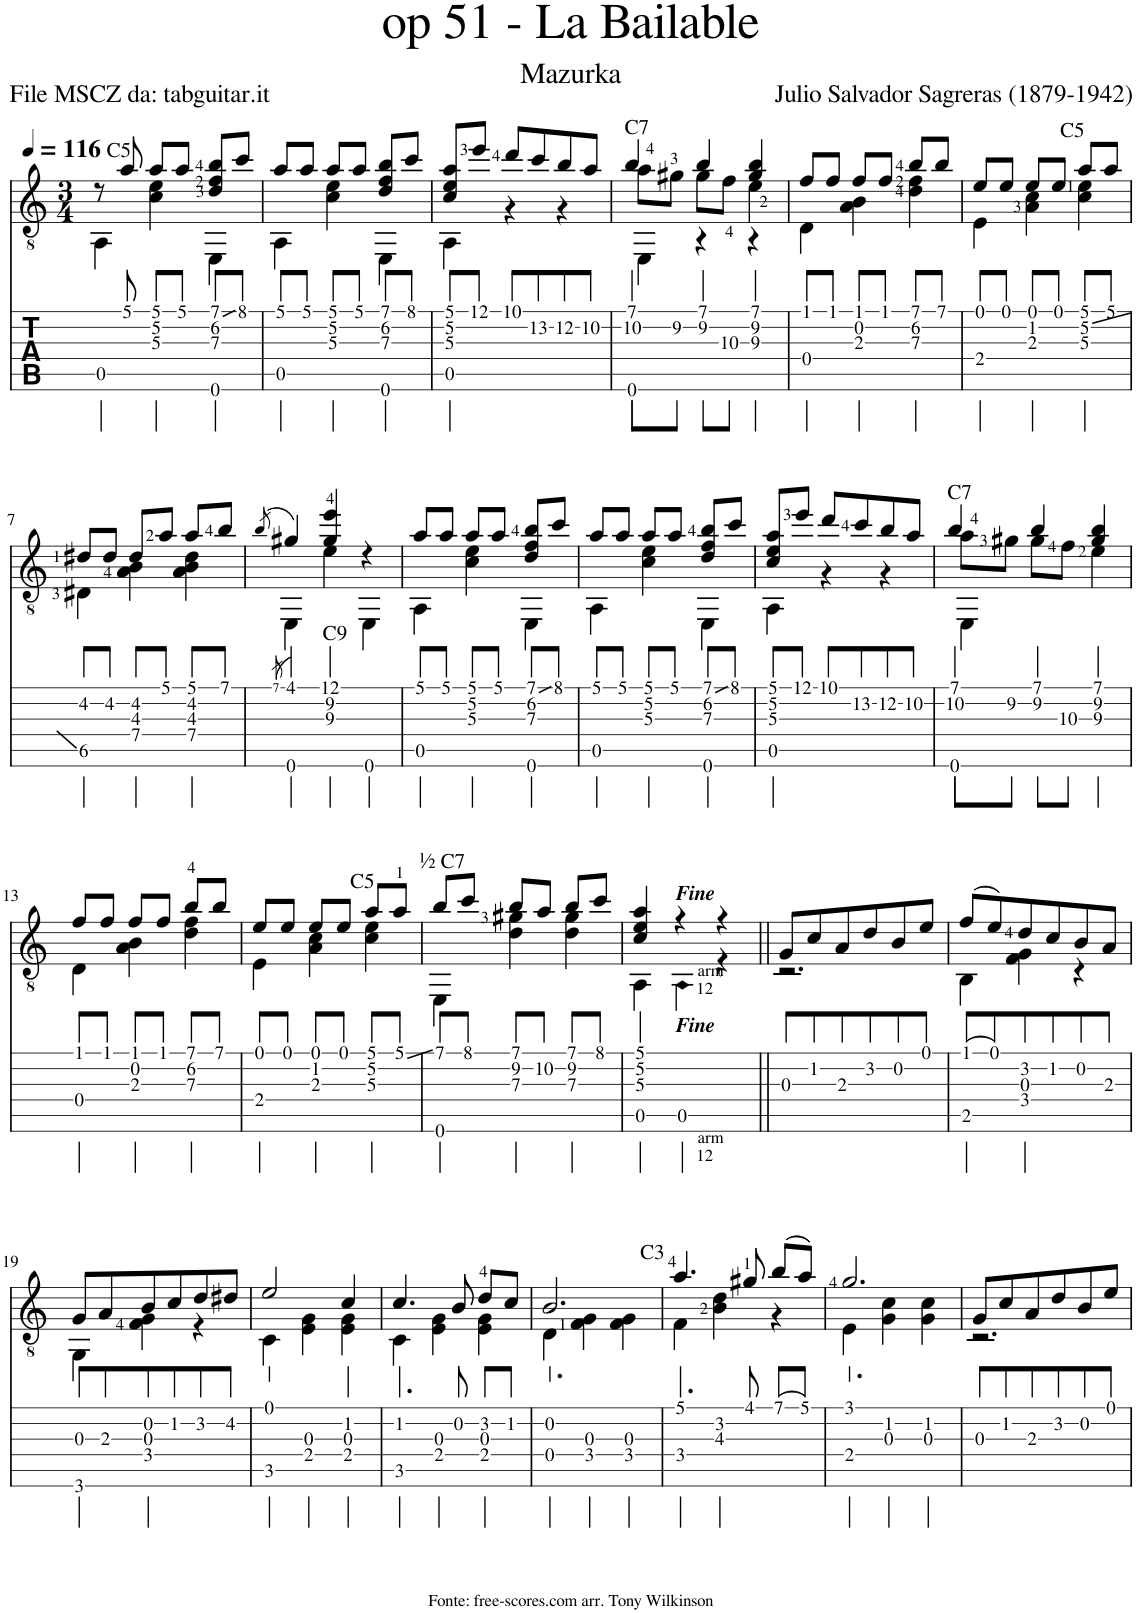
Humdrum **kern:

**kern	**kern
*part2	*part1
*staff2	*staff1
*I"Chitarra classica (Intavolatura)	*I"Chitarra classica, Guitar
*stria6	*
*	*clefGv2
*k[]	*k[]
*M3/4	*M3/4
*MM116	*MM116
=1	=1
*^	*^
!	!	!LO:TX:a:t=C5	!
8r	4AA\	8r	4AA\
8a/	.	8a/	.
8a/L	4c\ 4e\	8a/L	4c\ 4e\
8a/J	.	8a/J	.
8d/ 8f/ 8b/L	4EE\	8d/ 8f/ 8b/L	4EE\
8cc/J	.	8cc/J	.
=2	=2	=2	=2
8a/L	4AA\	8a/L	4AA\
8a/J	.	8a/J	.
8a/L	4c\ 4e\	8a/L	4c\ 4e\
8a/J	.	8a/J	.
8d/ 8f/ 8b/L	4EE\	8d/ 8f/ 8b/L	4EE\
8cc/J	.	8cc/J	.
=3	=3	=3	=3
8c/ 8e/ 8a/L	4AA\	8c/ 8e/ 8a/L	4AA\
8ee/J	.	8ee/J	.
8dd/L	4r	8dd/L	4r
8cc/	.	8cc/	.
8b/	4r	8b/	4r
8a/J	.	8a/J	.
=4	=4	=4	=4
*	*^	*	*^
!	!	!	!LO:TX:a:t=C7	!	!
4b/	8a\L	4EE\	4b/	8a\L	4EE\
.	8g#X\J	.	.	8g#X\J	.
4b/	8g#\L	4r	4b/	8g#\L	4r
.	8f\J	.	.	8f\J	.
4g#/ 4b/	4e\	4r	4g#/ 4b/	4e\	4r
*	*v	*v	*	*	*
*	*	*	*v	*v
=5	=5	=5	=5
8f/L	4D\	8f/L	4D\
8f/J	.	8f/J	.
8f/L	4A\ 4B\	8f/L	4A\ 4B\
8f/J	.	8f/J	.
8b/L	4d\ 4f\	8b/L	4d\ 4f\
8b/J	.	8b/J	.
=6	=6	=6	=6
8e/L	4E\	8e/L	4E\
8e/J	.	8e/J	.
8e/L	4A\ 4c\	8e/L	4A\ 4c\
8e/J	.	8e/J	.
!	!	!LO:TX:a:t=C5	!
8a/L	4c\ 4e\	8a/L	4c\ 4e\
8a/J	.	8a/J	.
!!LO:LB:g=z	!!
=7	=7	=7	=7
8d#X/L	4D#X\	8d#X/L	4D#X\
8d#/J	.	8d#/J	.
8d#/L	4A\ 4B\	8d#/L	4A\ 4B\
8a/J	.	8a/J	.
8a/L	4A\ 4B\ 4d#\	8a/L	4A\ 4B\ 4d#\
8b/J	.	8b/J	.
=8	=8	=8	=8
(8qb/	.	(8qb/	.
4g#X/)	4EE\	4g#X/)	4EE\
!LO:TX:a:t=C9	!	!	!
4g#/ 4ee/	4e\	4g#/ 4ee/	4e\
4r	4EE\	4r	4EE\
=9	=9	=9	=9
8a/L	4AA\	8a/L	4AA\
8a/J	.	8a/J	.
8a/L	4c\ 4e\	8a/L	4c\ 4e\
8a/J	.	8a/J	.
8d/ 8f/ 8b/L	4EE\	8d/ 8f/ 8b/L	4EE\
8cc/J	.	8cc/J	.
=10	=10	=10	=10
8a/L	4AA\	8a/L	4AA\
8a/J	.	8a/J	.
8a/L	4c\ 4e\	8a/L	4c\ 4e\
8a/J	.	8a/J	.
8d/ 8f/ 8b/L	4EE\	8d/ 8f/ 8b/L	4EE\
8cc/J	.	8cc/J	.
=11	=11	=11	=11
8c/ 8e/ 8a/L	4AA\	8c/ 8e/ 8a/L	4AA\
8ee/J	.	8ee/J	.
8dd/L	4r	8dd/L	4r
8cc/	.	8cc/	.
8b/	4r	8b/	4r
8a/J	.	8a/J	.
=12	=12	=12	=12
*	*^	*	*^
!	!	!	!LO:TX:a:t=C7	!	!
4b/	8a\L	4EE\	4b/	8a\L	4EE\
.	8g#X\J	.	.	8g#X\J	.
4b/	8g#\L	2ryy	4b/	8g#\L	2ryy
.	8f\J	.	.	8f\J	.
4g#/ 4b/	4e\	.	4g#/ 4b/	4e\	.
*	*v	*v	*	*	*
*	*	*	*v	*v
!!LO:LB:g=z
=13	=13	=13	=13
8f/L	4D\	8f/L	4D\
8f/J	.	8f/J	.
8f/L	4A\ 4B\	8f/L	4A\ 4B\
8f/J	.	8f/J	.
8b/L	4d\ 4f\	8b/L	4d\ 4f\
8b/J	.	8b/J	.
=14	=14	=14	=14
8e/L	4E\	8e/L	4E\
8e/J	.	8e/J	.
8e/L	4A\ 4c\	8e/L	4A\ 4c\
8e/J	.	8e/J	.
!	!	!LO:TX:a:t=C5	!
8a/L	4c\ 4e\	8a/L	4c\ 4e\
8a/J	.	8a/J	.
=15	=15	=15	=15
!	!	!LO:TX:a:t=½ C7	!
8b/L	4EE\	8b/L	4EE\
8cc/J	.	8cc/J	.
8b/L	4d\ 4g#X\	8b/L	4d\ 4g#X\
8a/J	.	8a/J	.
8b/L	4d\ 4g#\	8b/L	4d\ 4g#\
8cc/J	.	8cc/J	.
=16	=16	=16	=16
4c/ 4e/ 4a/	4AA\	4c/ 4e/ 4a/	4AA\
!	!	!LO:TX:b:t=arm	!
!	!	!LO:TX:b:t=12	!
!LO:TX:b:t=arm	!	!	!
!LO:TX:b:t=12	!	!	!
4r	4AA\	4r	4AA\
4r	4r	4r	4r
=17||	=17||	=17||	=17||
8G/L	2.r	8G/L	2.r
8c/	.	8c/	.
8A/	.	8A/	.
8d/	.	8d/	.
8B/	.	8B/	.
8e/J	.	8e/J	.
=18	=18	=18	=18
(8f/L	4BB\	(8f/L	4BB\
8e/)	.	8e/)	.
8d/	4F\ 4G\	8d/	4F\ 4G\
8c/	.	8c/	.
8B/	4r	8B/	4r
8A/J	.	8A/J	.
!!LO:LB:g=z	!!
=19	=19	=19	=19
8G/L	4GG\	8G/L	4GG\
8A/	.	8A/	.
8B/	4F\ 4G\	8B/	4F\ 4G\
8c/	.	8c/	.
8d/	4r	8d/	4r
8d#X/J	.	8d#X/J	.
=20	=20	=20	=20
2e/	4C\	2e/	4C\
.	4E\ 4G\	.	4E\ 4G\
4c/	4E\ 4G\	4c/	4E\ 4G\
=21	=21	=21	=21
4.c/	4C\	4.c/	4C\
.	4E\ 4G\	.	4E\ 4G\
8B/	.	8B/	.
8d/L	4E\ 4G\	8d/L	4E\ 4G\
8c/J	.	8c/J	.
=22	=22	=22	=22
2.B/	4D\	2.B/	4D\
.	4F\ 4G\	.	4F\ 4G\
.	4F\ 4G\	.	4F\ 4G\
=23	=23	=23	=23
!	!	!LO:TX:a:t=C3	!
4.a/	4F\	4.a/	4F\
.	4B\ 4d\	.	4B\ 4d\
8g#X/	.	8g#X/	.
(8b/L	4r	(8b/L	4r
8a/J)	.	8a/J)	.
=24	=24	=24	=24
2.g/	4E\	2.g/	4E\
.	4G\ 4c\	.	4G\ 4c\
.	4G\ 4c\	.	4G\ 4c\
=25	=25	=25	=25
8G/L	2.r	8G/L	2.r
8c/	.	8c/	.
8A/	.	8A/	.
8d/	.	8d/	.
8B/	.	8B/	.
8e/J	.	8e/J	.
*v	*v	*	*
*	*v	*v
=	=
*-	*-
